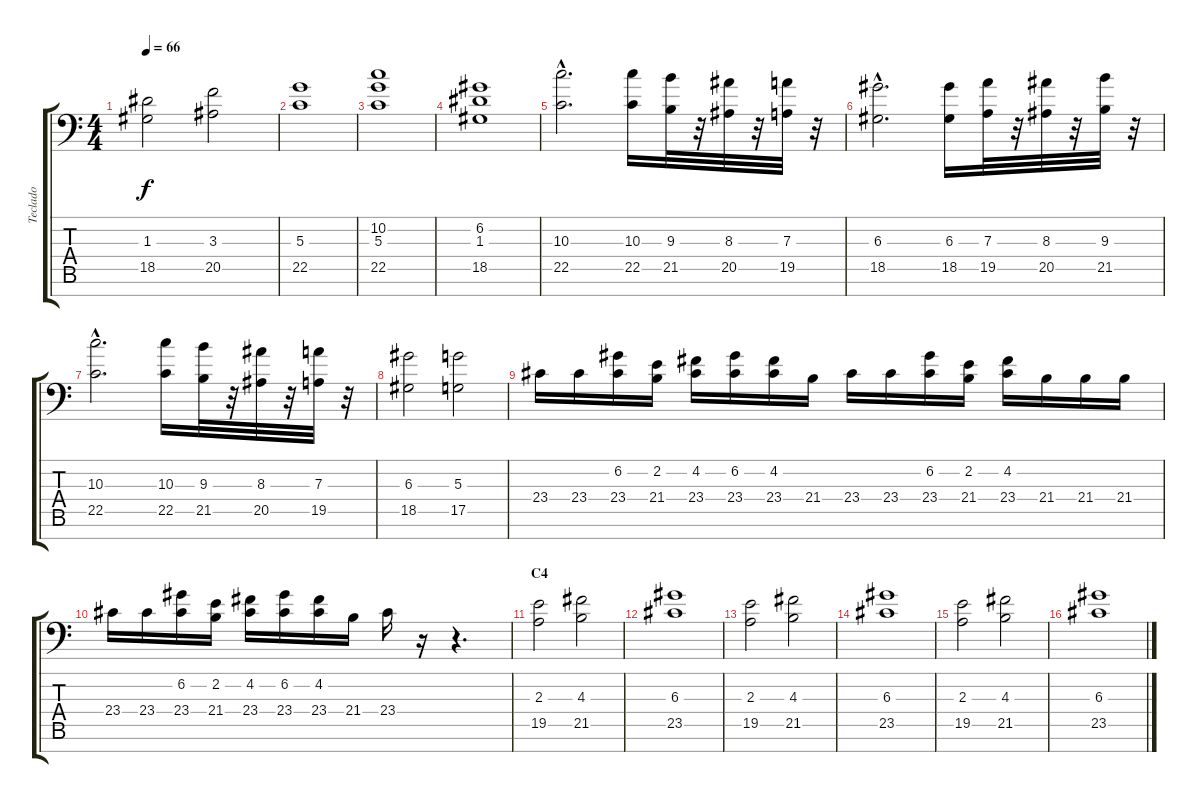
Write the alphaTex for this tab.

\track ("Teclado" "Teclado") {instrument tremolostrings}
\staff {score tabs}
\tuning (D4 D4 D4 D2 D2 D2 D1) {hide}
\ts (4 4)
\tempo 66
\clef f4
\ks c
(1.3 18.5).2{dy f volume 12 instrument tremolostrings} (3.3 20.5).2 |
(5.3 22.5).1 |
(10.2 5.3 22.5).1 |
(6.2 1.3 18.5).1 |
(10.3{hac} 22.5{hac}).2{d volume 6 instrument churchorgan} (10.3 22.5).16 (9.3 21.5).32 r.32 (8.3 20.5).32 r.32 (7.3 19.5).32 r.32 |
(6.3{hac} 18.5{hac}).2{d} (6.3 18.5).16 (7.3 19.5).32 r.32 (8.3 20.5).32 r.32 (9.3 21.5).32 r.32 |
(10.3{hac} 22.5{hac}).2{d} (10.3 22.5).16 (9.3 21.5).32 r.32 (8.3 20.5).32 r.32 (7.3 19.5).32 r.32 |
(6.3 18.5).2 (5.3 17.5).2 |
23.4.16{volume 12 instrument tremolostrings} 23.4.16 (6.2 23.4).16 (2.2 21.4).16 (4.2 23.4).16 (6.2 23.4).16 (4.2 23.4).16 21.4.16 23.4.16 23.4.16 (6.2 23.4).16 (2.2 21.4).16 (4.2 23.4).16 21.4.16 21.4.16 21.4.16 |
23.4.16 23.4.16 (6.2 23.4).16 (2.2 21.4).16 (4.2 23.4).16 (6.2 23.4).16 (4.2 23.4).16 21.4.16 23.4.16 r.16 r.4{d} |
\section ("" "C4")
(2.3 19.5).2 (4.3 21.5).2 |
(6.3 23.5).1 |
(2.3 19.5).2 (4.3 21.5).2 |
(6.3 23.5).1 |
(2.3 19.5).2 (4.3 21.5).2 |
(6.3 23.5).1
